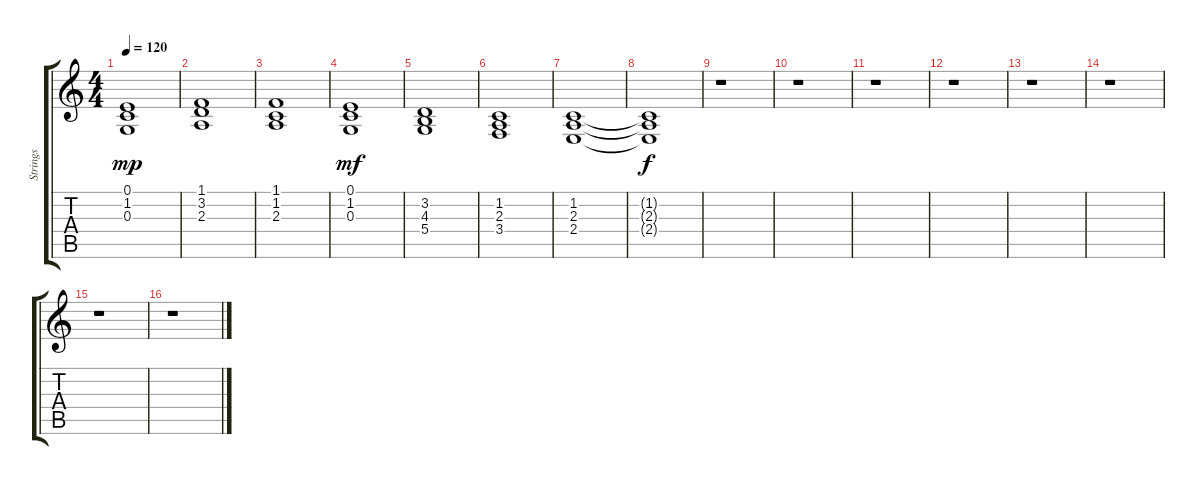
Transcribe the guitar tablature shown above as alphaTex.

\track ("Strings" "Strings") {instrument stringensemble2}
\staff {score tabs}
\tuning (E4 B3 G3 D3 A2 E2) {hide}
\ts (4 4)
\tempo 120
\clef g2
\ks c
(0.1 1.2 0.3).1{dy mp} |
(1.1 3.2 2.3).1 |
(1.1 1.2 2.3).1 |
(0.1 1.2 0.3).1{dy mf} |
(3.2 4.3 5.4).1 |
(1.2 2.3 3.4).1 |
(1.2 2.3 2.4).1 |
(1.2{t} 2.3{t} 2.4{t}).1{dy f} |
r.1 |
r.1 |
r.1 |
r.1 |
r.1 |
r.1 |
r.1 |
r.1
